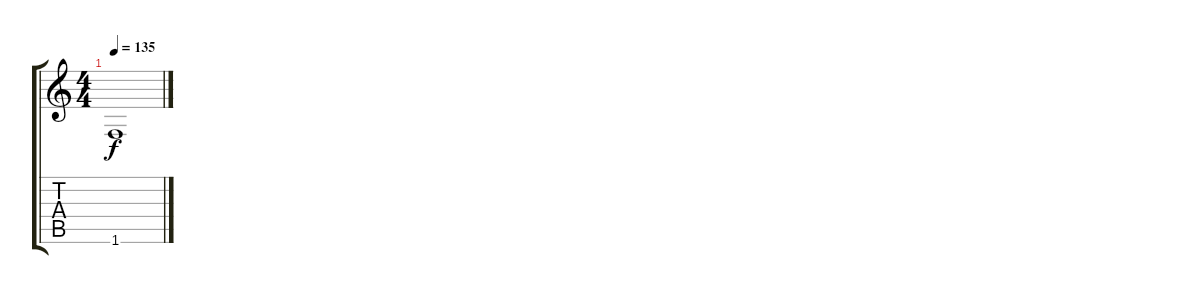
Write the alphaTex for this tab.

\track "" {instrument distortionguitar}
\staff {score tabs}
\tuning (E4 B3 G3 D3 A2 E2) {hide}
\ts (4 4)
\tempo 135
\clef g2
\ks c
1.6{t}.1{dy f}
